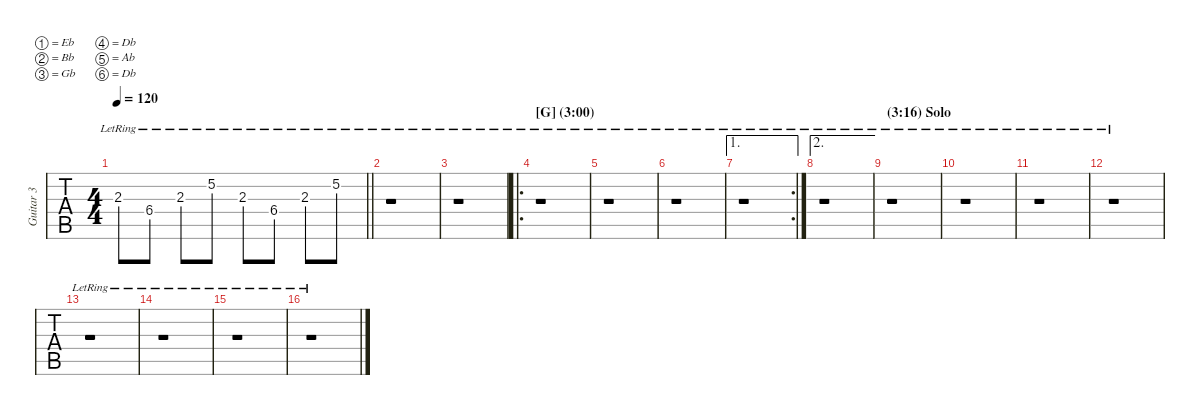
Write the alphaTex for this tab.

\defaultSystemsLayout 4
\hideDynamics
\bracketExtendMode nobrackets
\multiTrackTrackNamePolicy allsystems
\firstSystemTrackNameMode fullname
\otherSystemsTrackNameMode fullname
\otherSystemsTrackNameOrientation horizontal
\track ("Guitar 3" "Guitar 3") {instrument overdrivenguitar}
\staff {tabs}
\tuning (Eb4 Bb3 Gb3 Db3 Ab2 Db2)
\ts (4 4)
\scale
2.017
\tempo 120
\accidentals auto
\clef g2
\ottava regular
\simile none
\barLineRight lightlight
\ks aminor
2.3{lr acc x}.8{dy mf} 6.4{lr acc #}.8 2.3{lr acc x}.8 5.2{lr acc x}.8 2.3{lr acc x}.8 6.4{lr acc #}.8 2.3{lr acc x}.8 5.2{lr acc x}.8 |
\scale
0.507747 r.1 |
\scale
0.475256 r.1 |
\ro
\section ("G" "(3:00)")
\scale
0.754864 r.1 |
\scale
0.568568 r.1 |
\scale
0.608563 r.1 |
\ae 1
\rc 2
\scale
0.625373 r.1 |
\ae 2
\scale
2.44263 r.1 |
\section ("" "(3:16) Solo")
\scale
1.05889 r.1 |
\scale
0.981988 r.1 |
\scale
0.983642 r.1 |
\scale
0.975481 r.1 |
\scale
1.02163 r.1 |
\scale
0.978369 r.1 |
\scale
1.02052 r.1 |
\scale
0.979476 r.1
